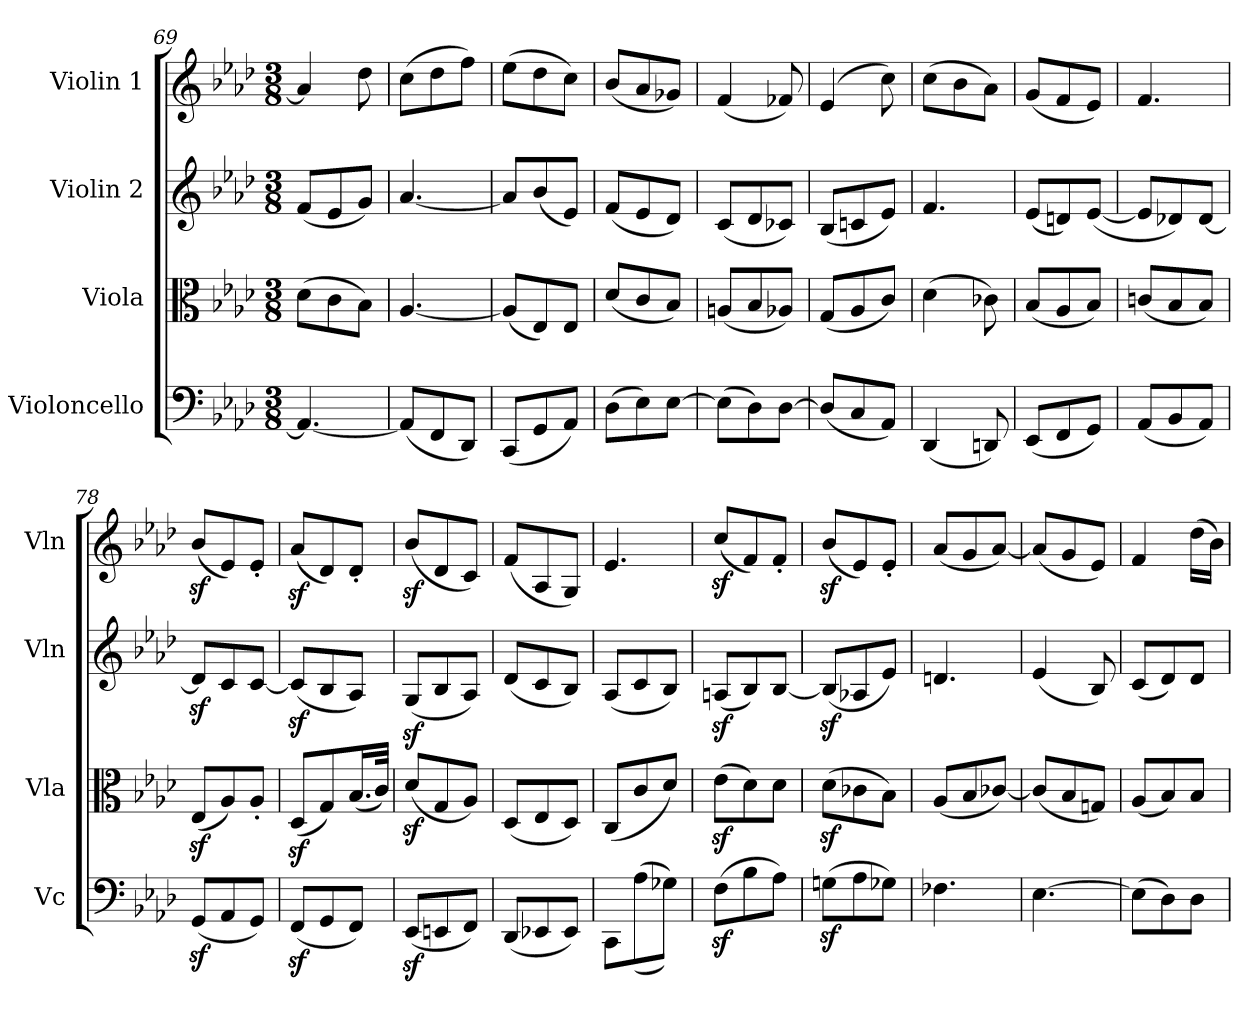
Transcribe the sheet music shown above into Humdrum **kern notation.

**kern	**kern	**kern	**kern
*part4	*part3	*part2	*part1
*staff4	*staff3	*staff2	*staff1
*I"Violoncello	*I"Viola	*I"Violin 2	*I"Violin 1
*I'Vc	*I'Vla	*I'Vln	*I'Vln
*clefF4	*clefC3	*clefG2	*clefG2
*k[b-e-a-d-]	*k[b-e-a-d-]	*k[b-e-a-d-]	*k[b-e-a-d-]
*M3/8	*M3/8	*M3/8	*M3/8
=69	=69	=69	=69
4.AA-/_	(8d-\L	(8f/L	4a-/]
.	8c\	8e-/	.
.	8B-\J)	8g/J)	8dd-\
=70	=70	=70	=70
(8AA-/L]	[4.A-/	[4.a-/	(8cc\L
8FF/	.	.	8dd-\
8DD-/J)	.	.	8ff\J)
=71	=71	=71	=71
(8CC/L	(8A-/L]	8a-/L]	(8ee-\L
8GG/	8E-/)	(8b-/	8dd-\
8AA-/J)	8E-/J	8e-/J)	8cc\J)
!!LO:LB:g=z
=72	=72	=72	=72
(8D-\L	(8d-/L	(8f/L	(8b-/L
8E-\)	8c/	8e-/	8a-/
[8E-\J	8B-/J)	8d-/J)	8g-X/J)
=73	=73	=73	=73
(8E-\L]	(8An/L	(8c/L	(4f/
8D-\)	8B-/	8d-/	.
[8D-\J	8A-X/J)	8c-X/J)	8f-X/)
=74	=74	=74	=74
(8D-/L]	(8G/L	(8B-/L	(4e-/
8C/	8A-/	8cn/	.
8AA-/J)	8c/J)	8e-/J)	8cc\)
=75	=75	=75	=75
(4DD-/	(4d-\	4.f/	(8cc\L
.	.	.	8b-\
8DDn/)	8c-X\)	.	8a-\J)
=76	=76	=76	=76
(8EE-/L	(8B-/L	(8e-/L	(8g/L
8FF/	8A-/	8dn/)	8f/
8GG/J)	8B-/J)	([8e-/J	8e-/J)
=77	=77	=77	=77
(8AA-/L	(8cn/L	8e-/L]	4.f/
8BB-/	8B-/	8d-X/)	.
8AA-/J)	8B-/J)	[8d-/J	.
=78	=78	=78	=78
(8GGz</L	(8E-z</L	8d-z</L]	(8b-z</L
8AA-/	8A-/)	8c/	8e-/)
8GG/J)	8A-'/J	[8c/J	8e-'/J
=79	=79	=79	=79
(8FFz</L	(8D-z</L	(8cz</L]	(8a-z</L
8GG/	8G/)	8B-/	8d-/)
8FF/J)	(16.B-/L	8A-/J)	8d-'/J
.	32c/JJk)	.	.
=80	=80	=80	=80
(8EE-z</L	(8d-z</L	(8Gz</L	(8b-z</L
8EEn/	8G/	8B-/	8d-/
8FF/J)	8A-/J)	8A-/J)	8c/J)
!!LO:LB:g=z
=81	=81	=81	=81
(8DD-/L	(8D-/L	(8d-/L	(8f/L
8EE-X/	8E-/	8c/	8A-/
8EE-/J)	8D-/J)	8B-/J)	8G/J)
=82	=82	=82	=82
8CC\L	(8C/L	(8A-/L	4.e-/
(>(>8A-\	8c/	8c/	.
8G-X\J))	8d-/J)	8B-/J)	.
=83	=83	=83	=83
(8Fz<\L	(8e-z<\L	(8Anz</L	(8ccz</L
8B-\	8d-\)	8B-/)	8f/)
8A-\J)	8d-\J	[8B-/J	8f'/J
=84	=84	=84	=84
(8Gnz<\L	(8d-z<\L	(8B-z</L]	(8b-z</L
8A-\	8c-X\	8A-X/	8e-/)
8G-X\J)	8B-\J)	8e-/J)	8e-'/J
=85	=85	=85	=85
4.F-X\	(8A-/L	4.dn/	(8a-/L
.	8B-/	.	8g/
.	[8c-X/J)	.	[8a-/J)
=86	=86	=86	=86
[4.E-\	(8c-/L]	(4e-/	(8a-/L]
.	8B-/	.	8g/
.	8Gn/J)	8B-/)	8e-/J)
=87	=87	=87	=87
(8E-\L]	(8A-/L	(8c/L	4f/
8D-\)	8B-/)	8d-/)	.
8D-\J	8B-/J	8d-/J	(16dd-\LL
.	.	.	16b-\JJ)
=	=	=	=
*-	*-	*-	*-
